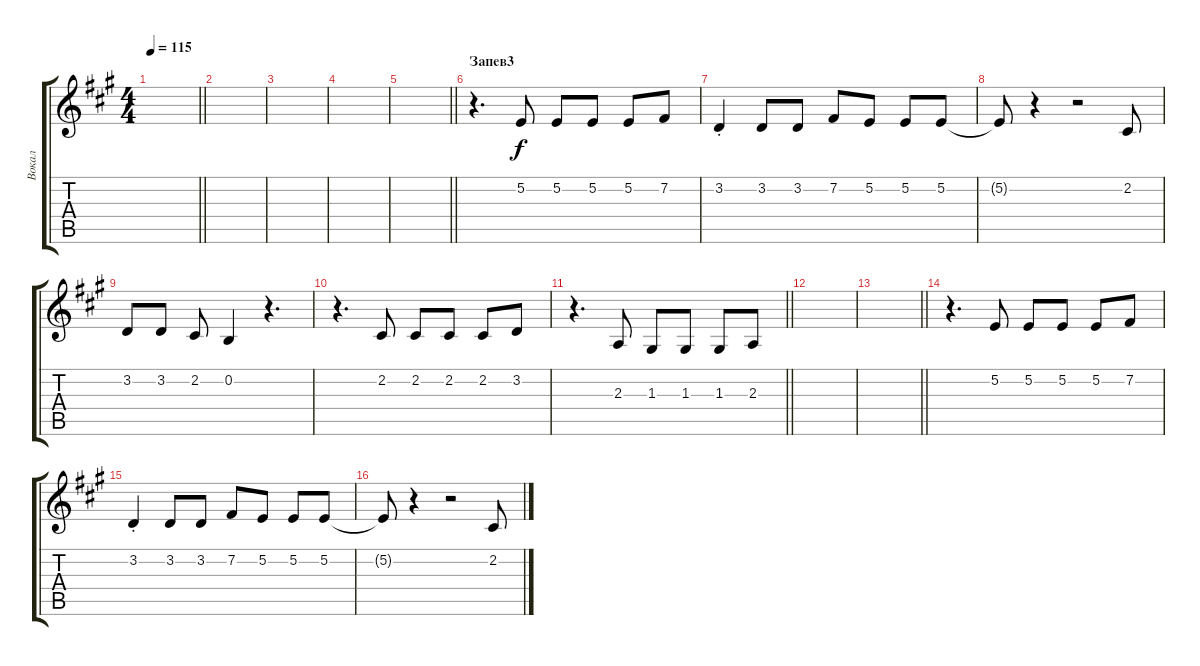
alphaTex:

\track ("Вокал" "Вокал") {instrument choiraahs}
\staff {score tabs}
\tuning (E4 B3 G3 D3 A2 E2) {hide}
\ts (4 4)
\tempo 115
\clef g2
\barLineRight lightlight
\ks a
|
|
|
|
\barLineRight lightlight
|
\section ("" "Запев3")
r.4{d} 5.2.8 5.2.8 5.2.8 5.2.8 7.2.8 |
3.2{st}.4 3.2.8 3.2.8 7.2.8 5.2.8 5.2.8 5.2.8 |
5.2{t}.8 r.4 r.2 2.2.8 |
3.2.8 3.2.8 2.2.8 0.2.4 r.4{d} |
r.4{d} 2.2.8 2.2.8 2.2.8 2.2.8 3.2.8 |
\barLineRight lightlight
r.4{d} 2.3.8 1.3.8 1.3.8 1.3.8 2.3.8 |
|
\barLineRight lightlight
|
r.4{d} 5.2.8 5.2.8 5.2.8 5.2.8 7.2.8 |
3.2{st}.4 3.2.8 3.2.8 7.2.8 5.2.8 5.2.8 5.2.8 |
5.2{t}.8 r.4 r.2 2.2.8
